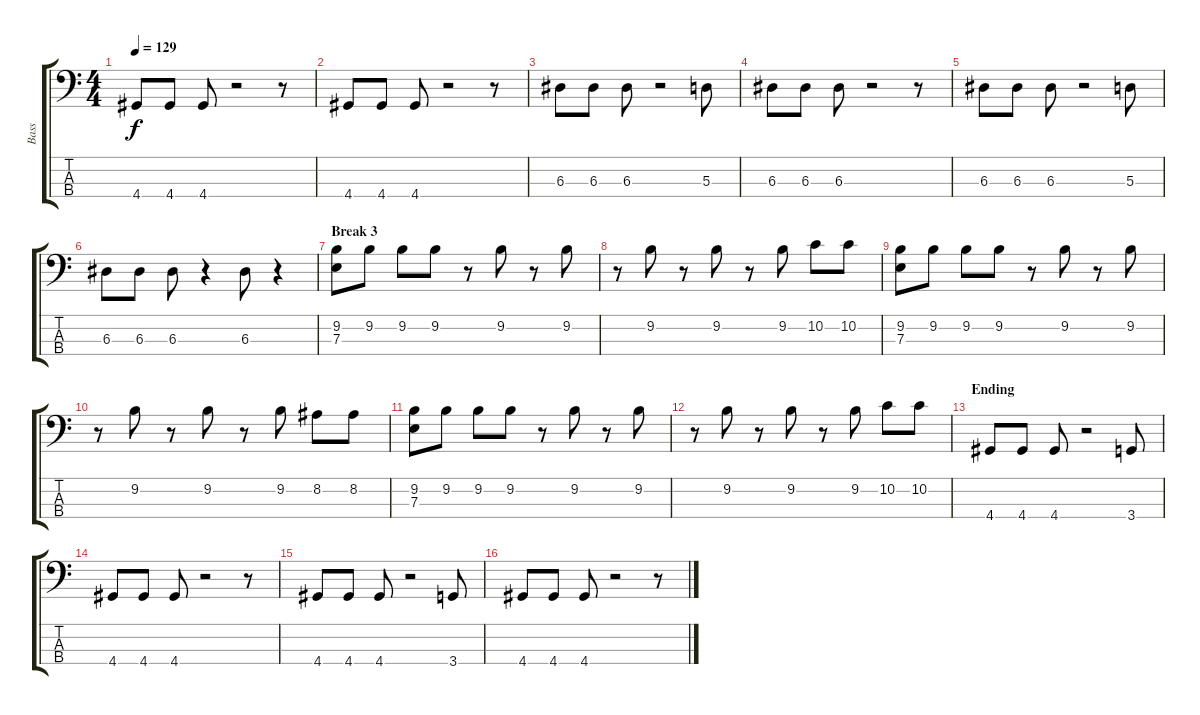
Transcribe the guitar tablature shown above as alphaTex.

\track ("Bass" "Bass") {instrument electricbasspick}
\staff {score tabs}
\tuning (G2 D2 A1 E1) {hide}
\ts (4 4)
\tempo 129
\clef f4
\ks c
4.4.8{dy f} 4.4.8 4.4.8 r.2 r.8 |
4.4.8 4.4.8 4.4.8 r.2 r.8 |
6.3.8 6.3.8 6.3.8 r.2 5.3.8 |
6.3.8 6.3.8 6.3.8 r.2 r.8 |
6.3.8 6.3.8 6.3.8 r.2 5.3.8 |
6.3.8 6.3.8 6.3.8 r.4 6.3.8 r.4 |
\section ("" "Break 3")
(9.2 7.3).8 9.2.8 9.2.8 9.2.8 r.8 9.2.8 r.8 9.2.8 |
r.8 9.2.8 r.8 9.2.8 r.8 9.2.8 10.2.8 10.2.8 |
(9.2 7.3).8 9.2.8 9.2.8 9.2.8 r.8 9.2.8 r.8 9.2.8 |
r.8 9.2.8 r.8 9.2.8 r.8 9.2.8 8.2.8 8.2.8 |
(9.2 7.3).8 9.2.8 9.2.8 9.2.8 r.8 9.2.8 r.8 9.2.8 |
r.8 9.2.8 r.8 9.2.8 r.8 9.2.8 10.2.8 10.2.8 |
\section ("" "Ending")
4.4.8 4.4.8 4.4.8 r.2 3.4.8 |
4.4.8 4.4.8 4.4.8 r.2 r.8 |
4.4.8 4.4.8 4.4.8 r.2 3.4.8 |
4.4.8 4.4.8 4.4.8 r.2 r.8
